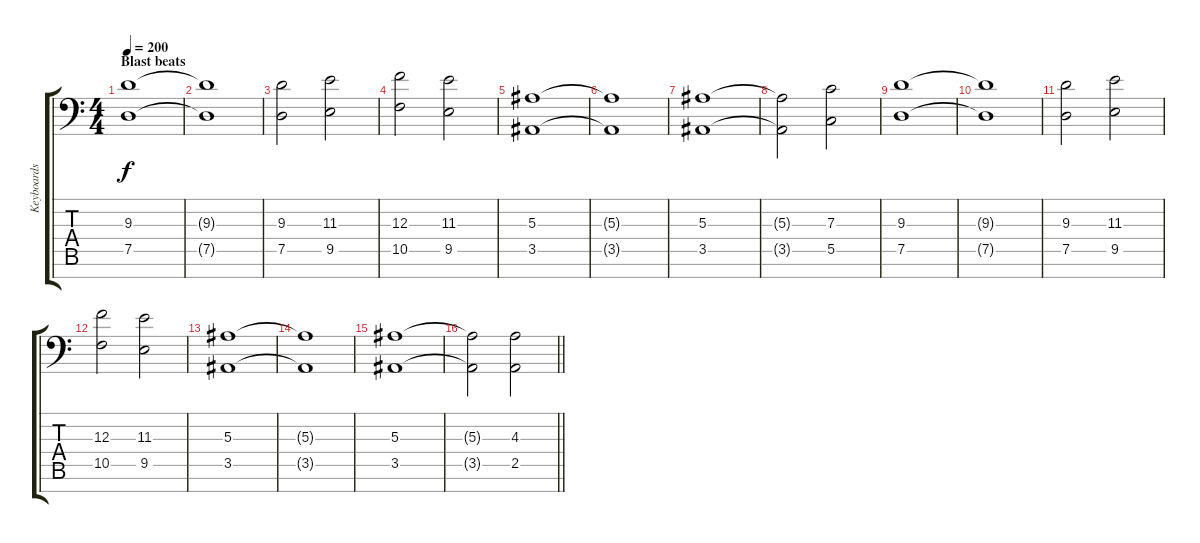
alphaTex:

\track ("Keyboards" "Keyboards") {instrument choiraahs}
\staff {score tabs}
\tuning (D4 A3 F3 C3 G2 D2 A1) {hide}
\ts (4 4)
\section ("" "Blast beats")
\tempo 200
\clef f4
\ks c
(9.3 7.5).1{dy f volume 9 balance 8 instrument choiraahs} |
(9.3{t} 7.5{t}).1 |
(9.3 7.5).2 (11.3 9.5).2 |
(12.3 10.5).2 (11.3 9.5).2 |
(5.3 3.5).1 |
(5.3{t} 3.5{t}).1 |
(5.3 3.5).1 |
(5.3{t} 3.5{t}).2 (7.3 5.5).2 |
(9.3 7.5).1{volume 10 balance 8 instrument choiraahs} |
(9.3{t} 7.5{t}).1 |
(9.3 7.5).2 (11.3 9.5).2 |
(12.3 10.5).2 (11.3 9.5).2 |
(5.3 3.5).1 |
(5.3{t} 3.5{t}).1 |
(5.3 3.5).1 |
\barLineRight lightlight
(5.3{t} 3.5{t}).2 (4.3 2.5).2
